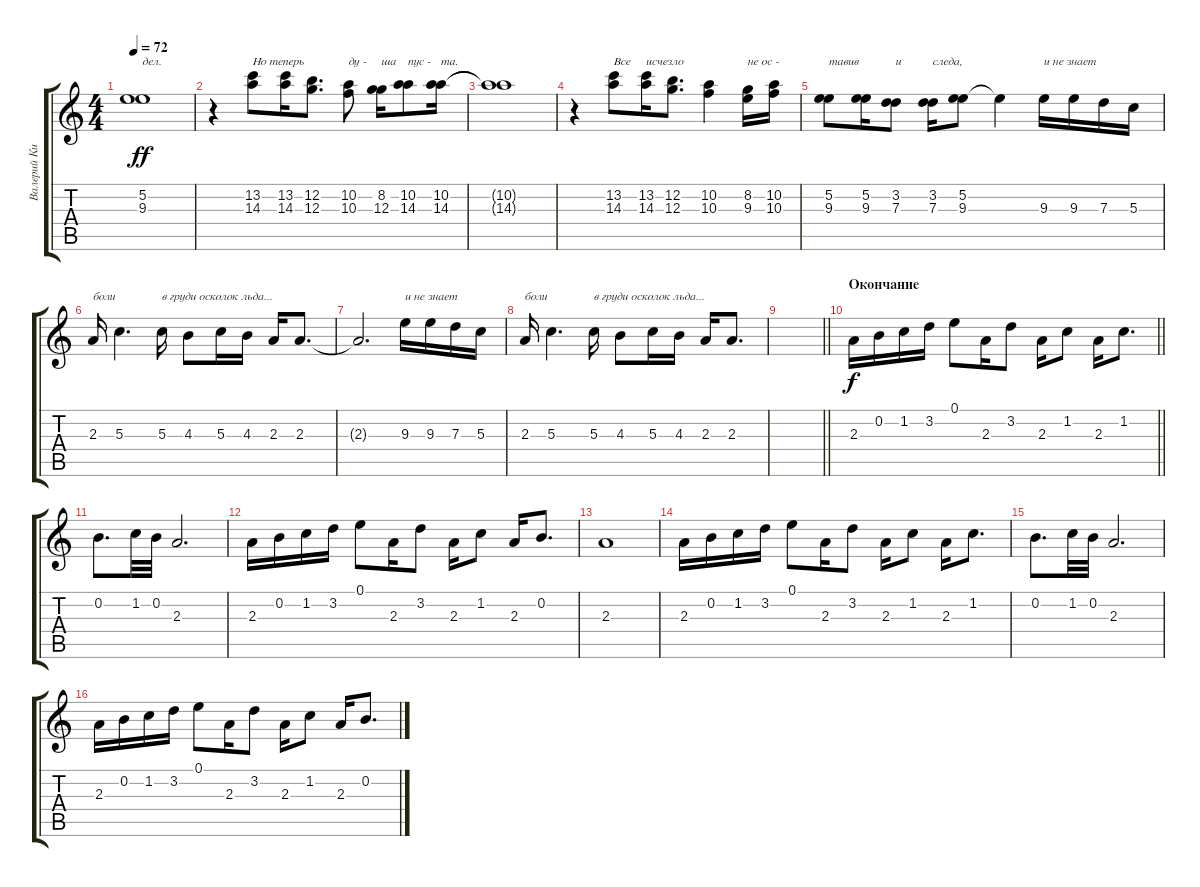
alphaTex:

\track ("Валерий Кипелов" "Валерий Ки") {instrument overdrivenguitar}
\staff {score tabs}
\tuning (E4 B3 G3 D3 A2 E2) {hide}
\ts (4 4)
\tempo 72
\clef g2
\ks c
(5.2 9.3).1{txt "дел." dy ff} |
r.4 (13.2 14.3).8{txt "Но теперь"} (13.2 14.3).16 (12.2 12.3).8{d} (10.2 10.3).8{txt "ду -"} (8.2 12.3).16{txt "ша"} (10.2 14.3).8{txt "пус -"} (10.2 14.3).16{txt "та."} |
(10.2{t} 14.3{t}).1 |
r.4 (13.2 14.3).8{txt "Все"} (13.2 14.3).16{txt "исчезло"} (12.2 12.3).8{d} (10.2 10.3).4 (8.2 9.3).16{txt "не ос -"} (10.2 10.3).16 |
(5.2 9.3).8{txt "тавив"} (5.2 9.3).16 (3.2 7.3).8{txt "и"} (3.2 7.3).16{txt "следа,"} (5.2 9.3).8 9.3{t}.4 9.3.16{txt "и не знает"} 9.3.16 7.3.16 5.3.16 |
2.3.16{txt "боли"} 5.3.4{d} 5.3.16{txt "в груди осколок льда..."} 4.3.8 5.3.16 4.3.16 2.3.16 2.3.8{d} |
2.3{t}.2{d} 9.3.16{txt "и не знает"} 9.3.16 7.3.16 5.3.16 |
2.3.16{txt "боли"} 5.3.4{d} 5.3.16{txt "в груди осколок льда..."} 4.3.8 5.3.16 4.3.16 2.3.16 2.3.8{d} |
\barLineRight lightlight
|
\section ("" "Окончание")
\barLineRight lightlight
2.3.16{dy f} 0.2.16 1.2.16 3.2.16 0.1.8 2.3.16 3.2.8 2.3.16 1.2.8 2.3.16 1.2.8{d} |
0.2.8{d} 1.2.32 0.2.32 2.3.2{d} |
2.3.16 0.2.16 1.2.16 3.2.16 0.1.8 2.3.16 3.2.8 2.3.16 1.2.8 2.3.16 0.2.8{d} |
2.3.1 |
2.3.16 0.2.16 1.2.16 3.2.16 0.1.8 2.3.16 3.2.8 2.3.16 1.2.8 2.3.16 1.2.8{d} |
0.2.8{d} 1.2.32 0.2.32 2.3.2{d} |
2.3.16 0.2.16 1.2.16 3.2.16 0.1.8 2.3.16 3.2.8 2.3.16 1.2.8 2.3.16 0.2.8{d}
